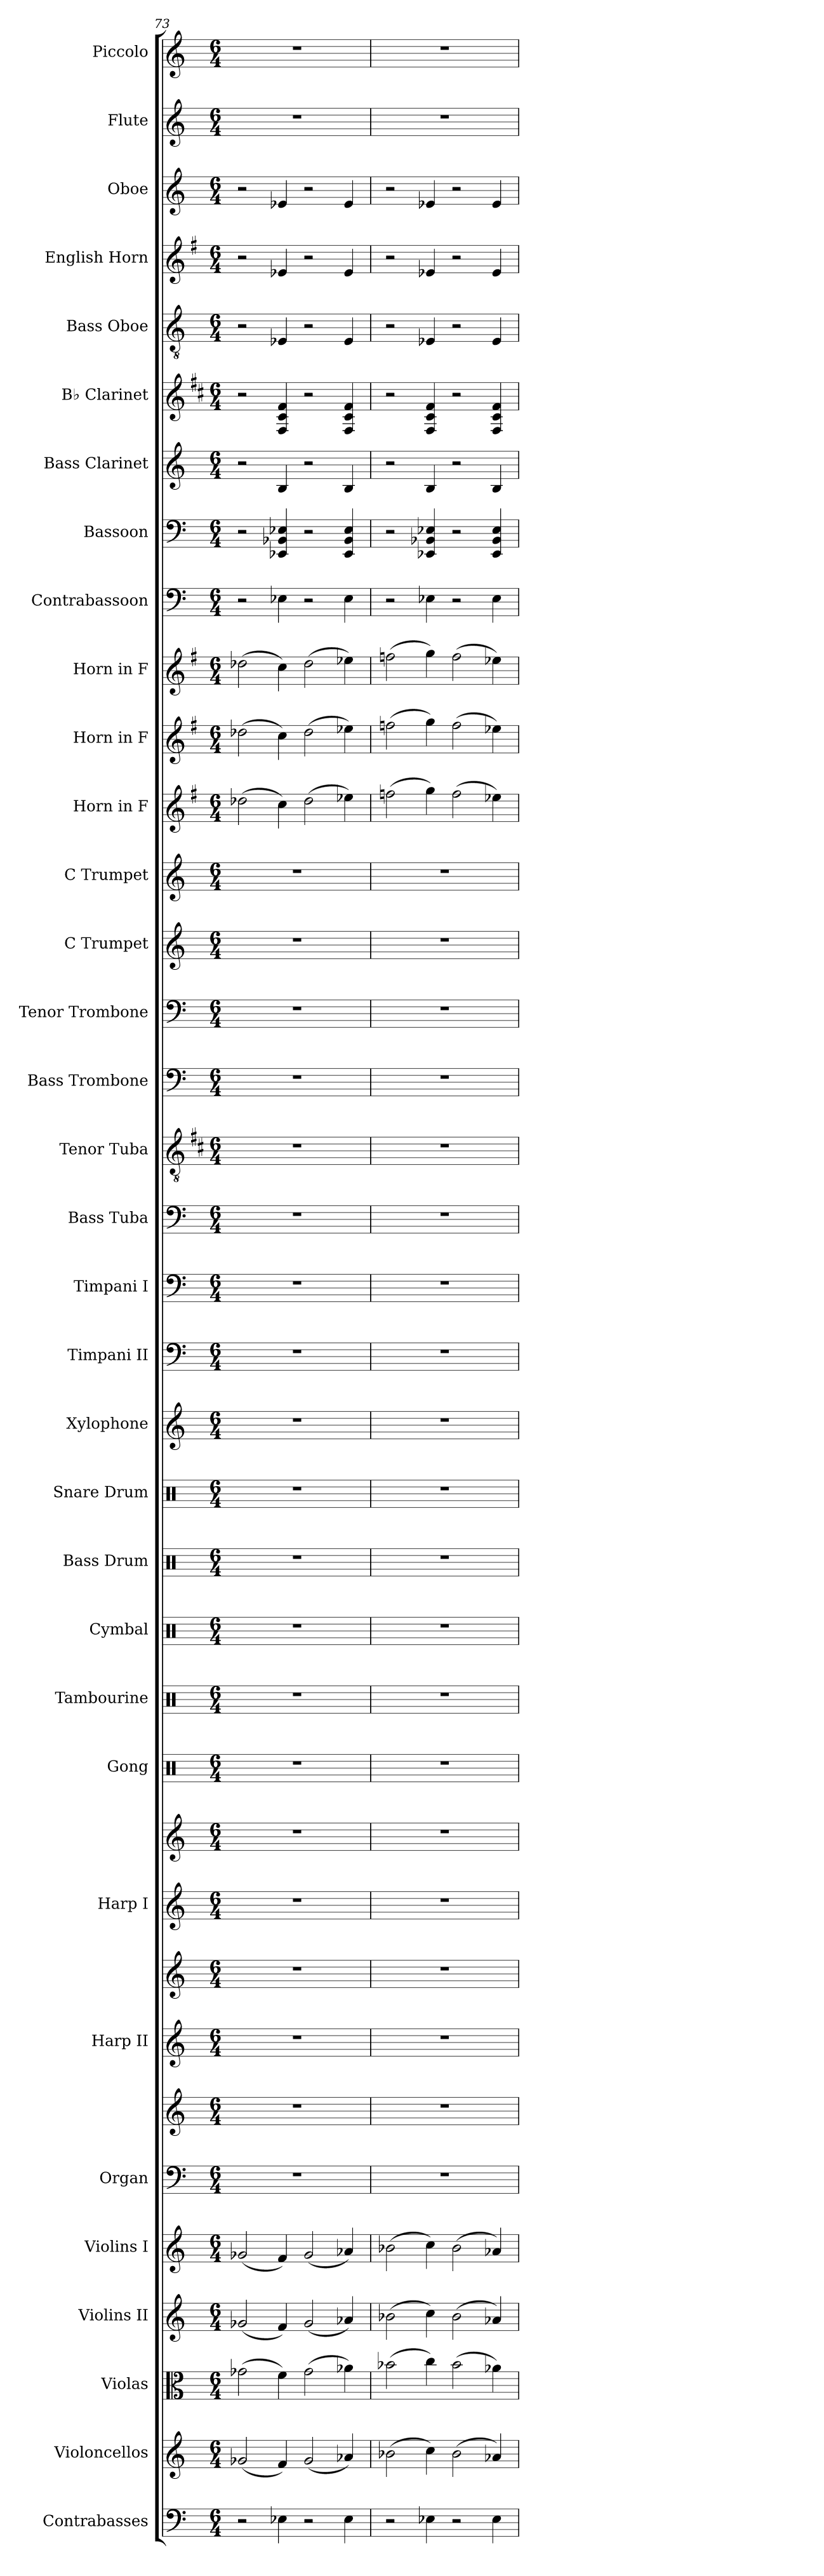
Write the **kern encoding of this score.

**kern	**kern	**kern	**kern	**kern	**kern	**kern	**kern	**kern	**kern	**kern	**kern	**kern	**kern	**kern	**kern	**kern	**kern	**kern	**kern	**kern	**kern	**kern	**kern	**kern	**kern	**kern	**kern	**kern	**kern	**kern	**kern	**kern	**kern	**kern	**kern	**kern
*part34	*part33	*part32	*part31	*part30	*part29	*part29	*part28	*part28	*part27	*part27	*part26	*part25	*part24	*part23	*part22	*part21	*part20	*part19	*part18	*part17	*part16	*part15	*part14	*part13	*part12	*part11	*part10	*part9	*part8	*part7	*part6	*part5	*part4	*part3	*part2	*part1
*staff37	*staff36	*staff35	*staff34	*staff33	*staff32	*staff31	*staff30	*staff29	*staff28	*staff27	*staff26	*staff25	*staff24	*staff23	*staff22	*staff21	*staff20	*staff19	*staff18	*staff17	*staff16	*staff15	*staff14	*staff13	*staff12	*staff11	*staff10	*staff9	*staff8	*staff7	*staff6	*staff5	*staff4	*staff3	*staff2	*staff1
*I"Contrabasses	*I"Violoncellos	*I"Violas	*I"Violins II	*I"Violins I	*I"Organ	*	*I"Harp II	*	*I"Harp I	*	*I"Gong	*I"Tambourine	*I"Cymbal	*I"Bass Drum	*I"Snare Drum	*I"Xylophone	*I"Timpani II	*I"Timpani I	*I"Bass Tuba	*I"Tenor Tuba	*I"Bass Trombone	*I"Tenor Trombone	*I"C Trumpet	*I"C Trumpet	*I"Horn in F	*I"Horn in F	*I"Horn in F	*I"Contrabassoon	*I"Bassoon	*I"Bass Clarinet	*I"B♭ Clarinet	*I"Bass Oboe	*I"English Horn	*I"Oboe	*I"Flute	*I"Piccolo
*I'Cbs.	*I'Vcs.	*I'Vlas.	*I'Vlns.	*I'Vlns.	*I'Org.	*	*I'Hrp.	*	*I'Hrp.	*	*	*I'Tamb.	*I'Cym.	*I'B. Dr.	*I'Sn. Dr.	*I'Xyl.	*I'Timp.	*I'Timp.	*I'Tba.	*	*I'B. Tbn.	*I'T. Tbn.	*I'C Tpt.	*I'C Tpt.	*	*	*	*I'Cbsn.	*I'Bsn.	*I'B. Cl.	*I'B♭ Cl.	*	*I'E. Hn.	*I'Ob.	*I'Fl.	*I'Picc.
*clefF4	*clefG2	*clefC3	*clefG2	*clefG2	*clefF4	*clefG2	*clefG2	*clefG2	*clefG2	*clefG2	*clefX	*clefX	*clefX	*clefX	*clefX	*clefG2	*clefF4	*clefF4	*clefF4	*clefGv2	*clefF4	*clefF4	*clefG2	*clefG2	*clefG2	*clefG2	*clefG2	*clefF4	*clefF4	*clefG2	*clefG2	*clefGv2	*clefG2	*clefG2	*clefG2	*clefG2
*ITrd7c12	*	*	*	*	*	*	*	*	*	*	*	*	*	*	*	*ITrd-7c-12	*	*	*	*ITrd1c2	*	*	*	*	*ITrd4c7	*ITrd4c7	*ITrd4c7	*ITrd7c12	*	*ITrd8c14	*ITrd1c2	*	*ITrd4c7	*	*	*ITrd-7c-12
*k[]	*k[]	*k[]	*k[]	*k[]	*k[]	*k[]	*k[]	*k[]	*k[]	*k[]	*k[]	*k[]	*k[]	*k[]	*k[]	*k[]	*k[]	*k[]	*k[]	*k[]	*k[]	*k[]	*k[]	*k[]	*k[]	*k[]	*k[]	*k[]	*k[]	*k[]	*k[]	*k[]	*k[]	*k[]	*k[]	*k[]
*M6/4	*M6/4	*M6/4	*M6/4	*M6/4	*M6/4	*M6/4	*M6/4	*M6/4	*M6/4	*M6/4	*M6/4	*M6/4	*M6/4	*M6/4	*M6/4	*M6/4	*M6/4	*M6/4	*M6/4	*M6/4	*M6/4	*M6/4	*M6/4	*M6/4	*M6/4	*M6/4	*M6/4	*M6/4	*M6/4	*M6/4	*M6/4	*M6/4	*M6/4	*M6/4	*M6/4	*M6/4
=73	=73	=73	=73	=73	=73	=73	=73	=73	=73	=73	=73	=73	=73	=73	=73	=73	=73	=73	=73	=73	=73	=73	=73	=73	=73	=73	=73	=73	=73	=73	=73	=73	=73	=73	=73	=73
2r	(2g-X/	(2g-X\	(2g-X/	(2g-X/	1.r	1.r	1.r	1.r	1.r	1.r	1.r	1.r	1.r	1.r	1.r	1.r	1.r	1.r	1.r	1.r	1.r	1.r	1.r	1.r	(2g-X\	(2g-X\	(2g-X\	2r	2r	2r	2r	2r	2r	2r	1.r	1.r
4EE-X\	4f/)	4f\)	4f/)	4f/)	.	.	.	.	.	.	.	.	.	.	.	.	.	.	.	.	.	.	.	.	4f\)	4f\)	4f\)	4EE-X\	4EE-X/ 4BB-X/ 4E-X/	4BB/	4E/ 4B/ 4e/	4E-X/	4A-X/	4e-X/	.	.
2r	(2g-/	(2g-\	(2g-/	(2g-/	.	.	.	.	.	.	.	.	.	.	.	.	.	.	.	.	.	.	.	.	(2g-\	(2g-\	(2g-\	2r	2r	2r	2r	2r	2r	2r	.	.
4EE-\	4a-X/)	4a-X\)	4a-X/)	4a-X/)	.	.	.	.	.	.	.	.	.	.	.	.	.	.	.	.	.	.	.	.	4a-X\)	4a-X\)	4a-X\)	4EE-\	4EE-/ 4BB-/ 4E-/	4BB/	4E/ 4B/ 4e/	4E-/	4A-/	4e-/	.	.
=74	=74	=74	=74	=74	=74	=74	=74	=74	=74	=74	=74	=74	=74	=74	=74	=74	=74	=74	=74	=74	=74	=74	=74	=74	=74	=74	=74	=74	=74	=74	=74	=74	=74	=74	=74	=74
2r	(2b-X\	(2b-X\	(2b-X\	(2b-X\	1.r	1.r	1.r	1.r	1.r	1.r	1.r	1.r	1.r	1.r	1.r	1.r	1.r	1.r	1.r	1.r	1.r	1.r	1.r	1.r	(2b-X\	(2b-X\	(2b-X\	2r	2r	2r	2r	2r	2r	2r	1.r	1.r
4EE-X\	4cc\)	4cc\)	4cc\)	4cc\)	.	.	.	.	.	.	.	.	.	.	.	.	.	.	.	.	.	.	.	.	4cc\)	4cc\)	4cc\)	4EE-X\	4EE-X/ 4BB-X/ 4E-X/	4BB/	4E/ 4B/ 4e/	4E-X/	4A-X/	4e-X/	.	.
2r	(2b-\	(2b-\	(2b-\	(2b-\	.	.	.	.	.	.	.	.	.	.	.	.	.	.	.	.	.	.	.	.	(2b-\	(2b-\	(2b-\	2r	2r	2r	2r	2r	2r	2r	.	.
4EE-\	4a-X/)	4a-X\)	4a-X/)	4a-X/)	.	.	.	.	.	.	.	.	.	.	.	.	.	.	.	.	.	.	.	.	4a-X\)	4a-X\)	4a-X\)	4EE-\	4EE-/ 4BB-/ 4E-/	4BB/	4E/ 4B/ 4e/	4E-/	4A-/	4e-/	.	.
=	=	=	=	=	=	=	=	=	=	=	=	=	=	=	=	=	=	=	=	=	=	=	=	=	=	=	=	=	=	=	=	=	=	=	=	=
*-	*-	*-	*-	*-	*-	*-	*-	*-	*-	*-	*-	*-	*-	*-	*-	*-	*-	*-	*-	*-	*-	*-	*-	*-	*-	*-	*-	*-	*-	*-	*-	*-	*-	*-	*-	*-
